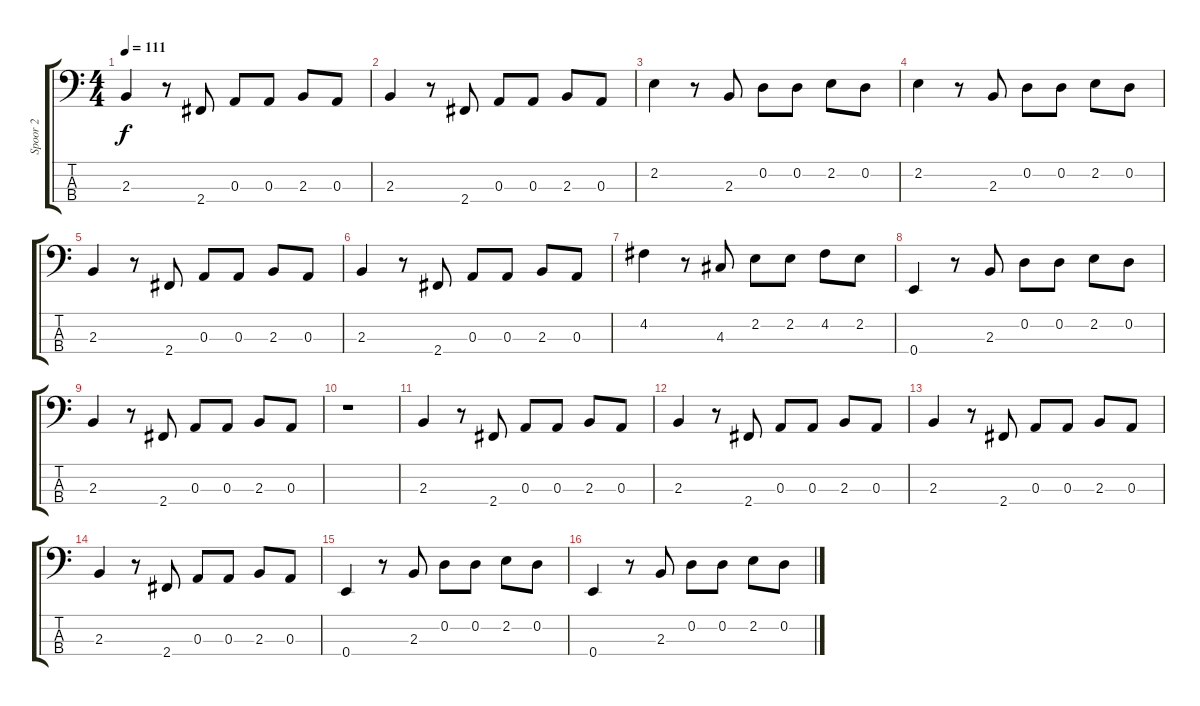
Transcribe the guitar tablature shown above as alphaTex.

\track ("Spoor 2" "Spoor 2") {instrument acousticbass}
\staff {score tabs}
\tuning (G2 D2 A1 E1) {hide}
\ts (4 4)
\tempo 111
\clef f4
\ks c
2.3.4{dy f} r.8 2.4.8 0.3.8 0.3.8 2.3.8 0.3.8 |
2.3.4 r.8 2.4.8 0.3.8 0.3.8 2.3.8 0.3.8 |
2.2.4 r.8 2.3.8 0.2.8 0.2.8 2.2.8 0.2.8 |
2.2.4 r.8 2.3.8 0.2.8 0.2.8 2.2.8 0.2.8 |
2.3.4 r.8 2.4.8 0.3.8 0.3.8 2.3.8 0.3.8 |
2.3.4 r.8 2.4.8 0.3.8 0.3.8 2.3.8 0.3.8 |
4.2.4 r.8 4.3.8 2.2.8 2.2.8 4.2.8 2.2.8 |
0.4.4 r.8 2.3.8 0.2.8 0.2.8 2.2.8 0.2.8 |
2.3.4 r.8 2.4.8 0.3.8 0.3.8 2.3.8 0.3.8 |
r.1 |
2.3.4 r.8 2.4.8 0.3.8 0.3.8 2.3.8 0.3.8 |
2.3.4 r.8 2.4.8 0.3.8 0.3.8 2.3.8 0.3.8 |
2.3.4 r.8 2.4.8 0.3.8 0.3.8 2.3.8 0.3.8 |
2.3.4 r.8 2.4.8 0.3.8 0.3.8 2.3.8 0.3.8 |
0.4.4 r.8 2.3.8 0.2.8 0.2.8 2.2.8 0.2.8 |
0.4.4 r.8 2.3.8 0.2.8 0.2.8 2.2.8 0.2.8
